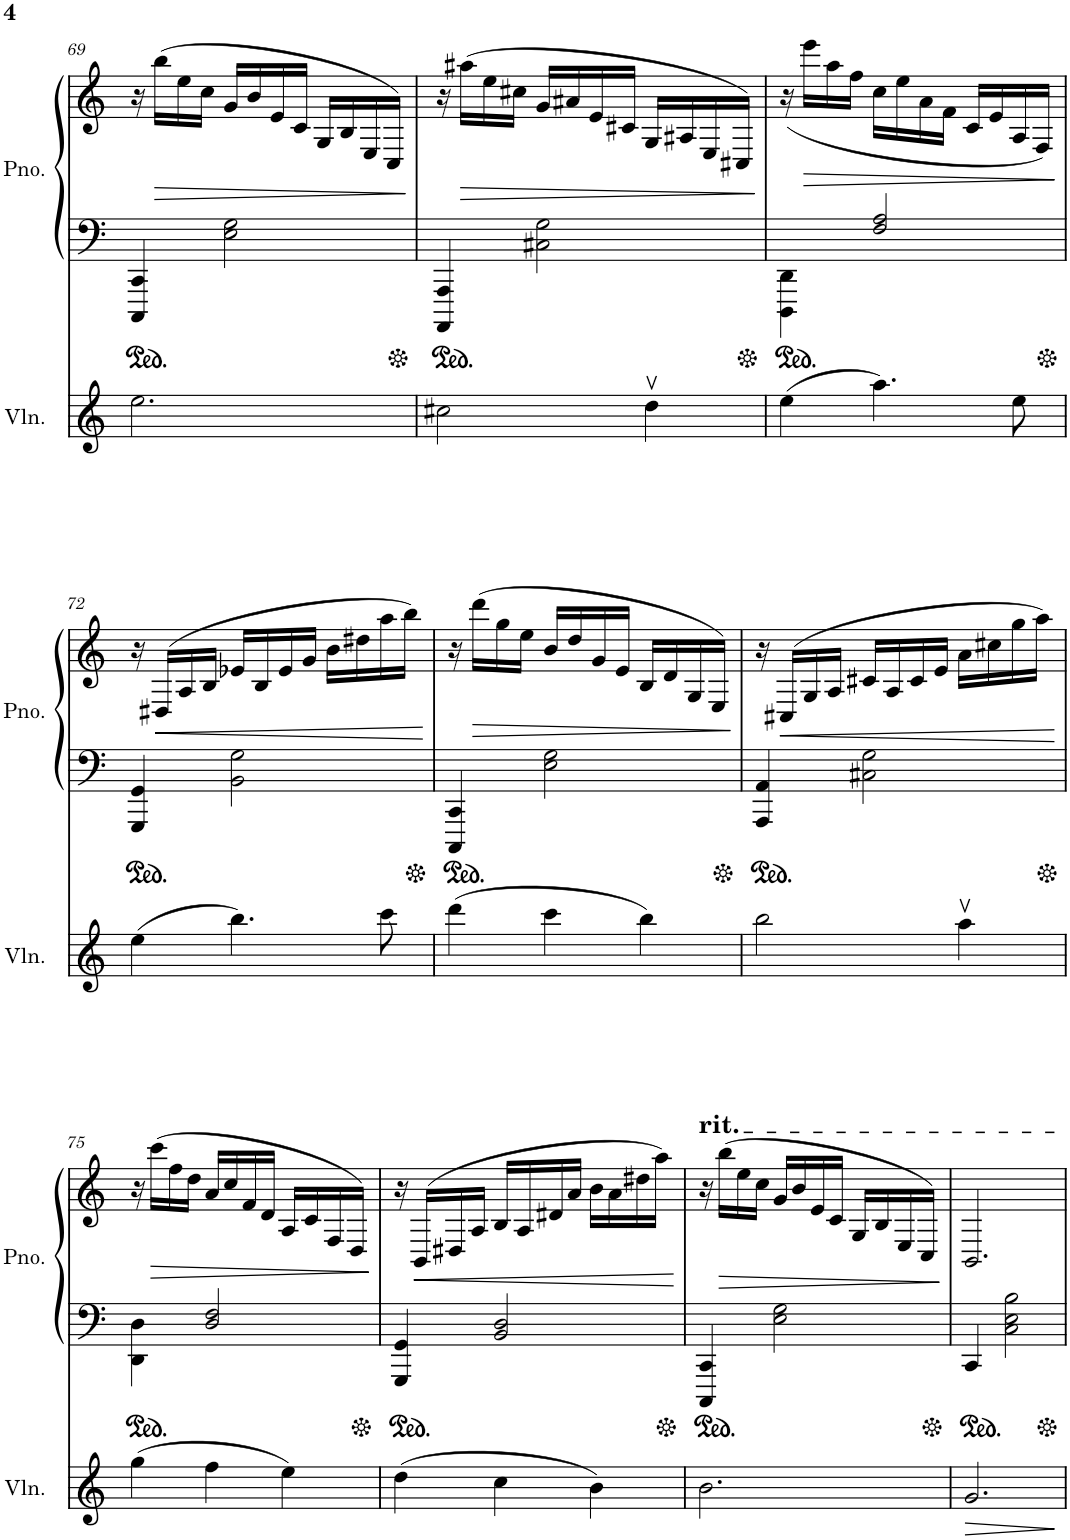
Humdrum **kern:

**kern	**dynam	**kern	**kern	**dynam
*part2	*part2	*part1	*part1	*part1
*staff3	*staff3	*staff2	*staff1	*staff1/2
*I"Violin	*	*I"Piano	*	*
*I'Vln.	*	*I'Pno.	*	*
!!LO:PB:g=z
*clefG2	*	*clefF4	*clefG2	*
*k[]	*	*k[]	*k[]	*
*M3/4	*	*M3/4	*M3/4	*
=69	=69	=69	=69	=69
2.ee\	.	4CCC/ 4CC/	16r	.
!	!	!	!	!LO:HP:b
.	.	.	(16bb\LL	>
.	.	.	16ee\	.
.	.	.	16cc\JJ	.
.	.	2E\ 2G\	16g/LL	.
.	.	.	16b/	.
.	.	.	16e/	.
.	.	.	16c/JJ	.
.	.	.	16G/LL	.
.	.	.	16B/	.
.	.	.	16E/	.
.	.	.	16C/JJ)	.
.	.	.	.	]
=70	=70	=70	=70	=70
2cc#X\	.	4AAAA/ 4AAA/	16r	.
!	!	!	!	!LO:HP:b
.	.	.	(16aa#X\LL	>
.	.	.	16ee\	.
.	.	.	16cc#X\JJ	.
.	.	2C#X\ 2G\	16g/LL	.
.	.	.	16a#X/	.
.	.	.	16e/	.
.	.	.	16c#X/JJ	.
4ddv\	.	.	16G/LL	.
.	.	.	16A#X/	.
.	.	.	16E/	.
.	.	.	16C#X/JJ)	.
.	.	.	.	]
=71	=71	=71	=71	=71
(4ee\	.	4DDD\ 4DD\	(16r	.
!	!	!	!	!LO:HP:b
.	.	.	16eee\LL	>
.	.	.	16aa\	.
.	.	.	16ff\JJ	.
4.aa\)	.	2F/ 2A/	16cc\LL	.
.	.	.	16ee\	.
.	.	.	16a\	.
.	.	.	16f\JJ	.
.	.	.	16c/LL	.
.	.	.	16e/	.
8ee\	.	.	16A/	.
.	.	.	16F/JJ)	.
.	.	.	.	]
!!LO:LB:g=z
=72	=72	=72	=72	=72
(4ee\	.	4GGG/ 4GG/	16r	.
!	!	!	!	!LO:HP:b
.	.	.	(16D#X/LL	<
.	.	.	16A/	.
.	.	.	16B/JJ	.
4.bb\)	.	2BB\ 2G\	16e-X/LL	.
.	.	.	16B/	.
.	.	.	16e-/	.
.	.	.	16g/JJ	.
.	.	.	16b\LL	.
.	.	.	16dd#X\	.
8ccc\	.	.	16aa\	.
.	.	.	16bb\JJ)	.
.	.	.	.	[
=73	=73	=73	=73	=73
(4ddd\	.	4CCC/ 4CC/	16r	.
!	!	!	!	!LO:HP:b
.	.	.	(16ddd\LL	>
.	.	.	16gg\	.
.	.	.	16ee\JJ	.
4ccc\	.	2E\ 2G\	16b/LL	.
.	.	.	16dd/	.
.	.	.	16g/	.
.	.	.	16e/JJ	.
4bb\)	.	.	16B/LL	.
.	.	.	16d/	.
.	.	.	16G/	.
.	.	.	16E/JJ)	.
.	.	.	.	]
=74	=74	=74	=74	=74
2bb\	.	4AAA/ 4AA/	16r	.
!	!	!	!	!LO:HP:b
.	.	.	(16C#X/LL	<
.	.	.	16G/	.
.	.	.	16A/JJ	.
.	.	2C#X\ 2G\	16c#X/LL	.
.	.	.	16A/	.
.	.	.	16c#/	.
.	.	.	16e/JJ	.
4aav\	.	.	16a\LL	.
.	.	.	16cc#X\	.
.	.	.	16gg\	.
.	.	.	16aa\JJ)	.
.	.	.	.	[
!!LO:LB:g=z
=75	=75	=75	=75	=75
(4gg\	.	4DD\ 4D\	16r	.
!	!	!	!	!LO:HP:b
.	.	.	(16ccc\LL	>
.	.	.	16ff\	.
.	.	.	16dd\JJ	.
4ff\	.	2D/ 2F/	16a/LL	.
.	.	.	16cc/	.
.	.	.	16f/	.
.	.	.	16d/JJ	.
4ee\)	.	.	16A/LL	.
.	.	.	16c/	.
.	.	.	16F/	.
.	.	.	16D/JJ)	.
.	.	.	.	]
=76	=76	=76	=76	=76
(4dd\	.	4GGG/ 4GG/	16r	.
!	!	!	!	!LO:HP:b
.	.	.	(16BB/LL	<
.	.	.	16D#X/	.
.	.	.	16A/JJ	.
4cc\	.	2BB/ 2D/	16B/LL	.
.	.	.	16A/	.
.	.	.	16d#X/	.
.	.	.	16a/JJ	.
4b\)	.	.	16b\LL	.
.	.	.	16a\	.
.	.	.	16dd#X\	.
.	.	.	16aa\JJ)	.
.	.	.	.	[
=77	=77	=77	=77	=77
!	!	!	!LO:TX:a:t=rit.	!
2.b\	.	4CCC/ 4CC/	16r	.
!	!	!	!	!LO:HP:b
.	.	.	(16bb\LL	>
.	.	.	16ee\	.
.	.	.	16cc\JJ	.
.	.	2E\ 2G\	16g/LL	.
.	.	.	16b/	.
.	.	.	16e/	.
.	.	.	16c/JJ	.
.	.	.	16G/LL	.
.	.	.	16B/	.
.	.	.	16E/	.
.	.	.	16C/JJ)	.
.	.	.	.	]
=78	=78	=78	=78	=78
!	!LO:HP:b	!	!	!
2.g/	>	4CC/	2.BB/	.
.	.	2C\ 2E\ 2B\	.	.
.	]	.	.	.
=	=	=	=	=
*-	*-	*-	*-	*-
